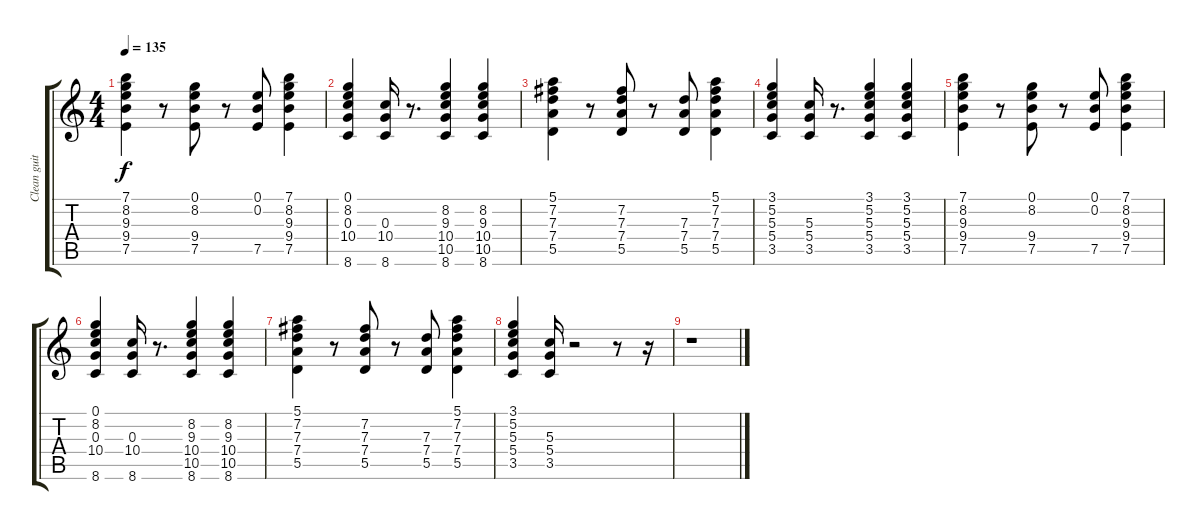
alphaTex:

\track ("Clean guitar" "Clean guit") {instrument electricguitarclean}
\staff {score tabs}
\tuning (E4 B3 G3 D3 A2 E2) {hide}
\ts (4 4)
\tempo 135
\clef g2
\ks c
(7.1 8.2 9.3 9.4 7.5).4{dy f} r.8 (0.1 8.2 9.4 7.5).8 r.8 (0.1 0.2 7.5).8 (7.1 8.2 9.3 9.4 7.5).4 |
(0.1 8.2 0.3 10.4 8.6).4 (0.3 10.4 8.6).16 r.8{d} (8.2 9.3 10.4 10.5 8.6).4 (8.2 9.3 10.4 10.5 8.6).4 |
(5.1 7.2 7.3 7.4 5.5).4 r.8 (7.2 7.3 7.4 5.5).8 r.8 (7.3 7.4 5.5).8 (5.1 7.2 7.3 7.4 5.5).4 |
(3.1 5.2 5.3 5.4 3.5).4 (5.3 5.4 3.5).16 r.8{d} (3.1 5.2 5.3 5.4 3.5).4 (3.1 5.2 5.3 5.4 3.5).4 |
(7.1 8.2 9.3 9.4 7.5).4 r.8 (0.1 8.2 9.4 7.5).8 r.8 (0.1 0.2 7.5).8 (7.1 8.2 9.3 9.4 7.5).4 |
(0.1 8.2 0.3 10.4 8.6).4 (0.3 10.4 8.6).16 r.8{d} (8.2 9.3 10.4 10.5 8.6).4 (8.2 9.3 10.4 10.5 8.6).4 |
(5.1 7.2 7.3 7.4 5.5).4 r.8 (7.2 7.3 7.4 5.5).8 r.8 (7.3 7.4 5.5).8 (5.1 7.2 7.3 7.4 5.5).4 |
(3.1 5.2 5.3 5.4 3.5).4 (5.3 5.4 3.5).16 r.2 r.8 r.16 |
r.1
